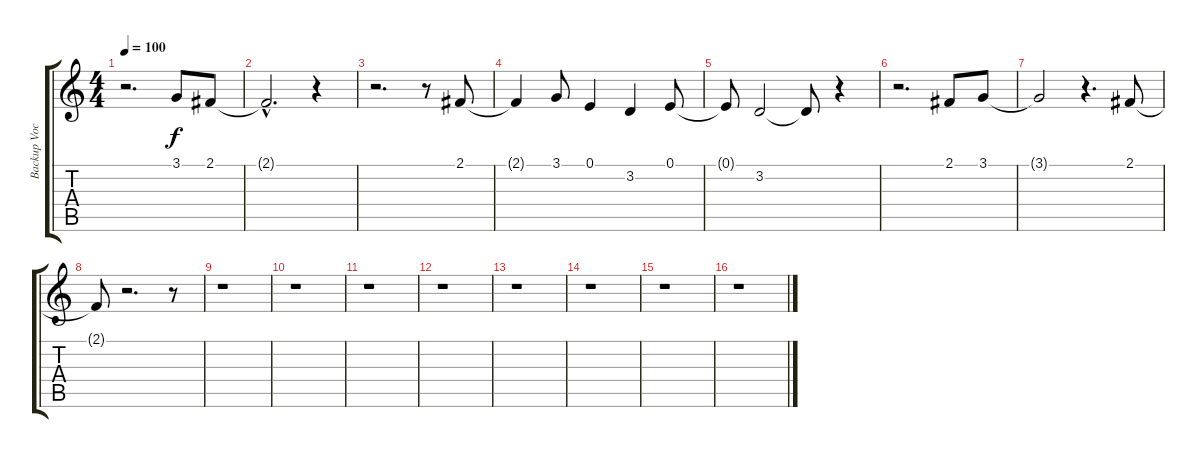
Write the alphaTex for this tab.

\track ("Backup Vocals" "Backup Voc") {instrument flute}
\staff {score tabs}
\tuning (E4 B3 G3 D3 A2 E2) {hide}
\ts (4 4)
\tempo 100
\clef g2
\ks c
r.2{d dy f} 3.1.8 2.1.8 |
2.1{hac t}.2{d} r.4 |
r.2{d} r.8 2.1.8 |
2.1{t}.4 3.1.8 0.1.4 3.2.4 0.1.8 |
0.1{t}.8 3.2.2 3.2{t}.8 r.4 |
r.2{d} 2.1.8 3.1.8 |
3.1{t}.2 r.4{d} 2.1.8 |
2.1{t}.8 r.2{d} r.8 |
r.1 |
r.1 |
r.1 |
r.1 |
r.1 |
r.1 |
r.1 |
r.1
